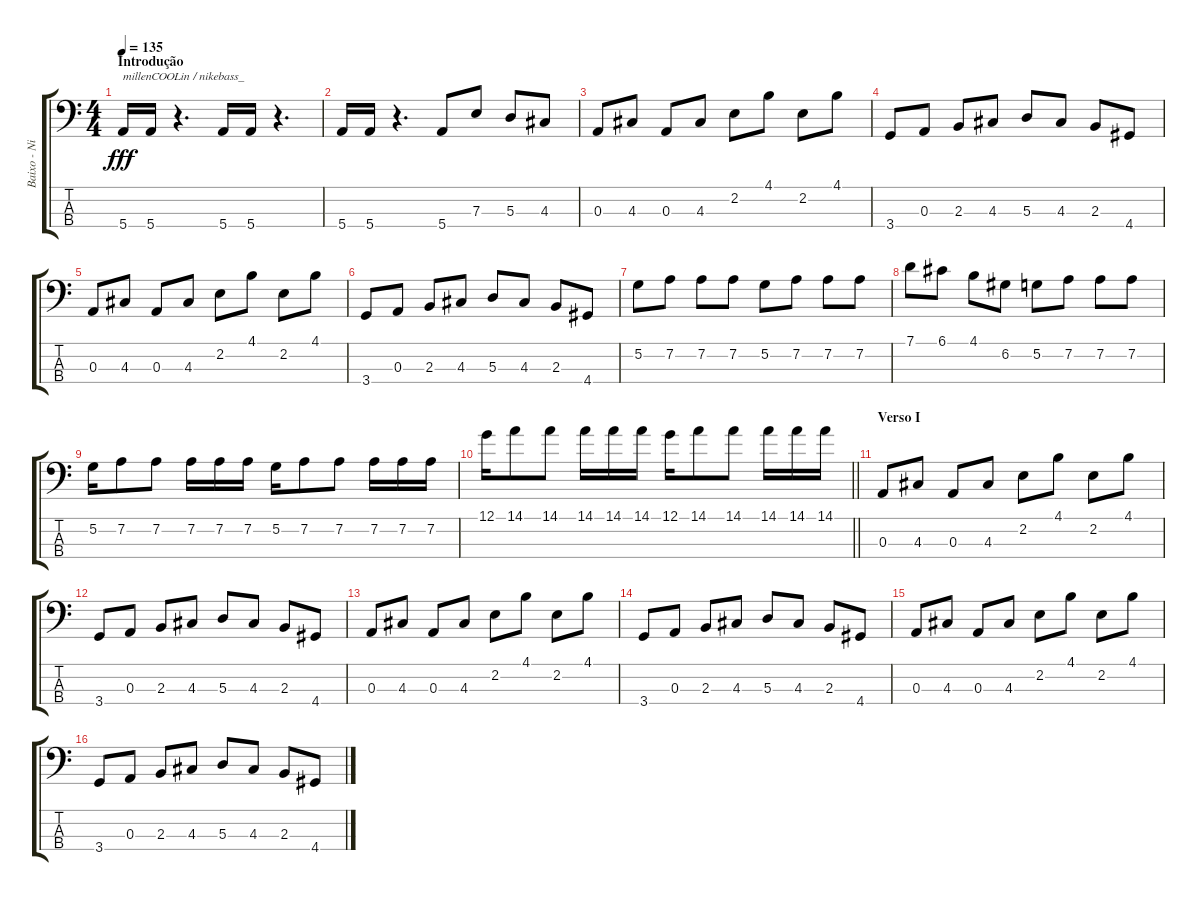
\track ("Baixo - Nikola" "Baixo - Ni") {instrument electricbasspick}
\staff {score tabs}
\tuning (G2 D2 A1 E1) {hide}
\ts (4 4)
\section ("" "Introdução")
\tempo 135
\clef f4
\ks c
5.4.16{txt "millenCOOLin / nikebass_" dy fff instrument electricbasspick} 5.4.16 r.4{d} 5.4.16 5.4.16 r.4{d} |
5.4.16 5.4.16 r.4{d} 5.4.8 7.3.8 5.3.8 4.3.8 |
0.3.8 4.3.8 0.3.8 4.3.8 2.2.8 4.1.8 2.2.8 4.1.8 |
3.4.8 0.3.8 2.3.8 4.3.8 5.3.8 4.3.8 2.3.8 4.4.8 |
0.3.8 4.3.8 0.3.8 4.3.8 2.2.8 4.1.8 2.2.8 4.1.8 |
3.4.8 0.3.8 2.3.8 4.3.8 5.3.8 4.3.8 2.3.8 4.4.8 |
5.2.8 7.2.8 7.2.8 7.2.8 5.2.8 7.2.8 7.2.8 7.2.8 |
7.1.8 6.1.8 4.1.8 6.2.8 5.2.8 7.2.8 7.2.8 7.2.8 |
5.2.16 7.2.8 7.2.8 7.2.16 7.2.16 7.2.16 5.2.16 7.2.8 7.2.8 7.2.16 7.2.16 7.2.16 |
\barLineRight lightlight
12.1.16 14.1.8 14.1.8 14.1.16 14.1.16 14.1.16 12.1.16 14.1.8 14.1.8 14.1.16 14.1.16 14.1.16 |
\section ("" "Verso I")
0.3.8 4.3.8 0.3.8 4.3.8 2.2.8 4.1.8 2.2.8 4.1.8 |
3.4.8 0.3.8 2.3.8 4.3.8 5.3.8 4.3.8 2.3.8 4.4.8 |
0.3.8 4.3.8 0.3.8 4.3.8 2.2.8 4.1.8 2.2.8 4.1.8 |
3.4.8 0.3.8 2.3.8 4.3.8 5.3.8 4.3.8 2.3.8 4.4.8 |
0.3.8 4.3.8 0.3.8 4.3.8 2.2.8 4.1.8 2.2.8 4.1.8 |
3.4.8 0.3.8 2.3.8 4.3.8 5.3.8 4.3.8 2.3.8 4.4.8
